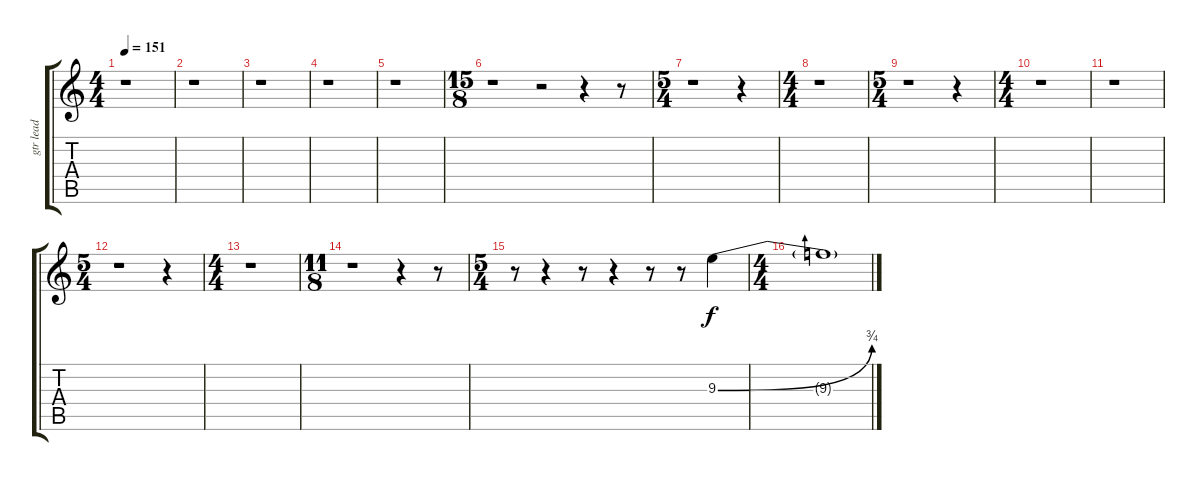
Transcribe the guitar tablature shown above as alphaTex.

\track ("gtr lead" "gtr lead") {instrument distortionguitar}
\staff {score tabs}
\tuning (E4 B3 G3 D3 A2 E2) {hide}
\ts (4 4)
\tempo 151
\clef g2
\ks c
r.1{dy f} |
r.1 |
r.1 |
r.1 |
r.1 |
\ts (15 8)
r.1 r.2 r.4 r.8 |
\ts (5 4)
r.1 r.4 |
\ts (4 4)
r.1 |
\ts (5 4)
r.1 r.4 |
\ts (4 4)
r.1 |
r.1 |
\ts (5 4)
r.1 r.4 |
\ts (4 4)
r.1 |
\ts (11 8)
r.1 r.4 r.8 |
\ts (5 4)
r.8 r.4 r.8 r.4 r.8 r.8 9.3{be (bend 0 0 60 3)}.4 |
\ts (4 4)
9.3{t}.1
